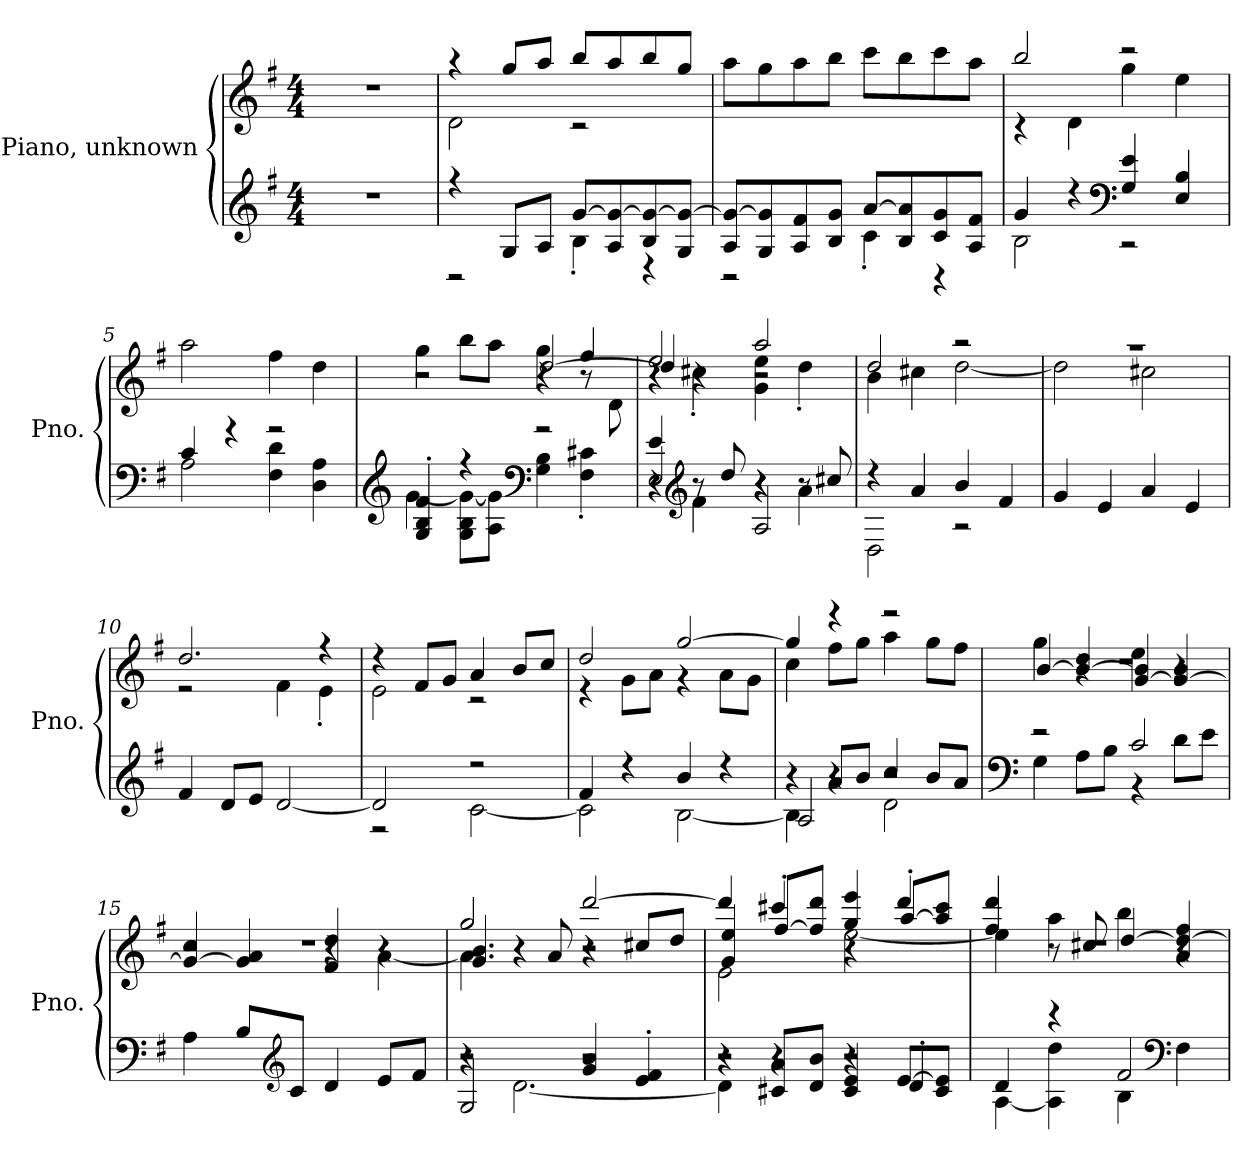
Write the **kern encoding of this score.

**kern	**kern
*part1	*part1
*staff2	*staff1
*I"Piano, unknown	*
*I'Pno.	*
*clefG2	*clefG2
*k[f#]	*k[f#]
*M4/4	*M4/4
*MM120	*MM120
=1	=1
1r	1r
=2	=2
*^	*^
4r	2r	4r	2d\
8G/L	.	8gg/L	.
8A/J	.	8aa/J	.
[8g/L	4B'\	8bb/L	2r
8A/ 8g/_	.	8aa/	.
8B/ 8g/_	4r	8bb/	.
8G/ 8g/_J	.	8gg/J	.
*	*	*v	*v
=3	=3	=3
8A/ 8g/_L	2r	8aa\L
8G/ 8g/]	.	8gg\
8A/ 8f#/	.	8aa\
8B/ 8g/J	.	8bb\J
[8a/L	4c'\	8ccc\L
8B/ 8a/]	.	8bb\
8c/ 8g/	4r	8ccc\
8A/ 8f#/J	.	8aa\J
=4	=4	=4
*	*	*^
4g/	2B\	2bb/	4r
4r	.	.	4d\
*clefF4	*	*	*
4G/ 4e/	2r	2r	4gg\
4E/ 4B/	.	.	4ee\
*	*	*v	*v
=5	=5	=5
4c/	2A\	2aa\
4r	.	.
2r	4F#\ 4d\	4ff#\
.	4D\ 4A\	4dd\
!!LO:LB:g=z
=6	=6	=6
*clefG2	*	*
*	*	*^
*	*	*	*^
4G/' 4B/' 4f#/'	[4g\	2r	4gg\	2r
4r	8G\ 8B\ 8g\_L	.	8bb\L	.
.	8A\ 8g\]J	.	8aa\J	.
*clefF4	*	*	*	*
2r	4G\ 4B\	4r	4gg\	[2dd/
.	4F#\' 4c#X\'	4ff#/	8r	.
.	.	.	8d\	.
=7	=7	=7	=7	=7
*	*^	*	*	*
4e/	4r	2E/	2ee/	4r	4dd/]
*clefG2	*	*	*	*	*
8r	4f#\	.	.	4cc#X'\	4r
8dd/	.	.	.	.	.
4r	4r	2A/	2aa/	4g\ 4ee\	2r
8r	4a\	.	.	4dd'\	.
8cc#X/	.	.	.	.	.
*	*v	*v	*	*	*
*	*	*	*v	*v
=8	=8	=8	=8
4r	2D\	2dd/	4b\
4a/	.	.	4cc#X\
4b/	2r	2r	[2dd\
4f#/	.	.	.
*v	*v	*	*
=9	=9	=9
4g/	1r	2dd\]
4e/	.	.
4a/	.	2cc#X\
4e/	.	.
=10	=10	=10
4f#/	2.dd/	2r
8d/L	.	.
8e/J	.	.
[2d/	.	4f#\
.	4r	4e'\
!!LO:LB:g=z	!!
=11	=11	=11
*^	*	*
2d/]	2r	4r	2e\
.	.	8f#/L	.
.	.	8g/J	.
2r	[2c\	4a/	2r
.	.	8b/L	.
.	.	8cc/J	.
=12	=12	=12	=12
4f#/	2c\]	2dd/	4r
4r	.	.	8g\L
.	.	.	8a\J
4b/	[2B\	[2gg/	4r
4r	.	.	8a\L
.	.	.	8g\J
=13	=13	=13	=13
*	*^	*	*
4r	4B\]	2A/	4gg/]	4cc\
8a/L	4r	.	4r	8ff#\L
8b/J	.	.	.	8gg\J
4cc/	2d\	2r	2r	4aa\
8b/L	.	.	.	8gg\L
8a/J	.	.	.	8ff#\J
*v	*v	*v	*	*
*	*v	*v
=14	=14
*clefF4	*
*^	*^
*	*	*	*^
2r	4G\	1r	4gg\	[4b/
.	8A\L	.	4r	4b/_ 4dd/
.	8B\J	.	.	.
2c/	4r	.	4ee\	[4g/ 4b/]
.	8d\L	.	4r	4g/_ 4b/
.	8e\J	.	.	.
*v	*v	*	*	*
=15	=15	=15	=15
4A\	1r	2r	4g/_ 4cc/
8B/L	.	.	4g/] 4a/
*clefG2	*	*	*
8c/J	.	.	.
4d/	.	4r	4f#/ 4dd/
8e/L	.	[4a\	4r
8f#/J	.	.	.
!!LO:LB:g=z	!!	!!
=16	=16	=16	=16
*^	*	*	*
*	*^	*	*	*
2r	4r	2G/	2gg/	4a\]	4.g/ 4.b/
.	[2.d\	.	.	4r	.
.	.	.	.	.	8a/
4g/ 4b/	.	2r	[2ddd/	2r	4r
4e/' 4f#/'	.	.	.	.	8cc#X/L
.	.	.	.	.	8dd/J
=17	=17	=17	=17	=17	=17
4r	4d\]	2r	4ddd/]	2e\	4g/ 4ee/
8c#X/ 8a/L	4r	.	4ccc#X'/	.	[8ff#/L
8d/ 8b/J	.	.	.	.	8ff#/] 8ddd/J
4c#/ 4e/	2r	4r	4r	[2ee\	4gg/ 4eee/
[8e/L	.	4d'/	4ddd'/	.	[8aa/L
8c#/ 8e/]J	.	.	.	.	8aa/] 8ccc#/J
*	*v	*v	*	*	*
=18	=18	=18	=18	=18
4d/	[4A\	1r	4ee\]	4ff#/ 4ddd/
4r	4A\] 4dd\	.	4aa\	8r
.	.	.	.	8cc#X/
2f#/	4B\	.	4bb\	[4dd/
*clefF4	*	*	*	*
.	4F#\	.	4r	4a/ 4dd/_ 4ff#/
*v	*v	*	*	*
*	*v	*v	*v
=	=
*-	*-
